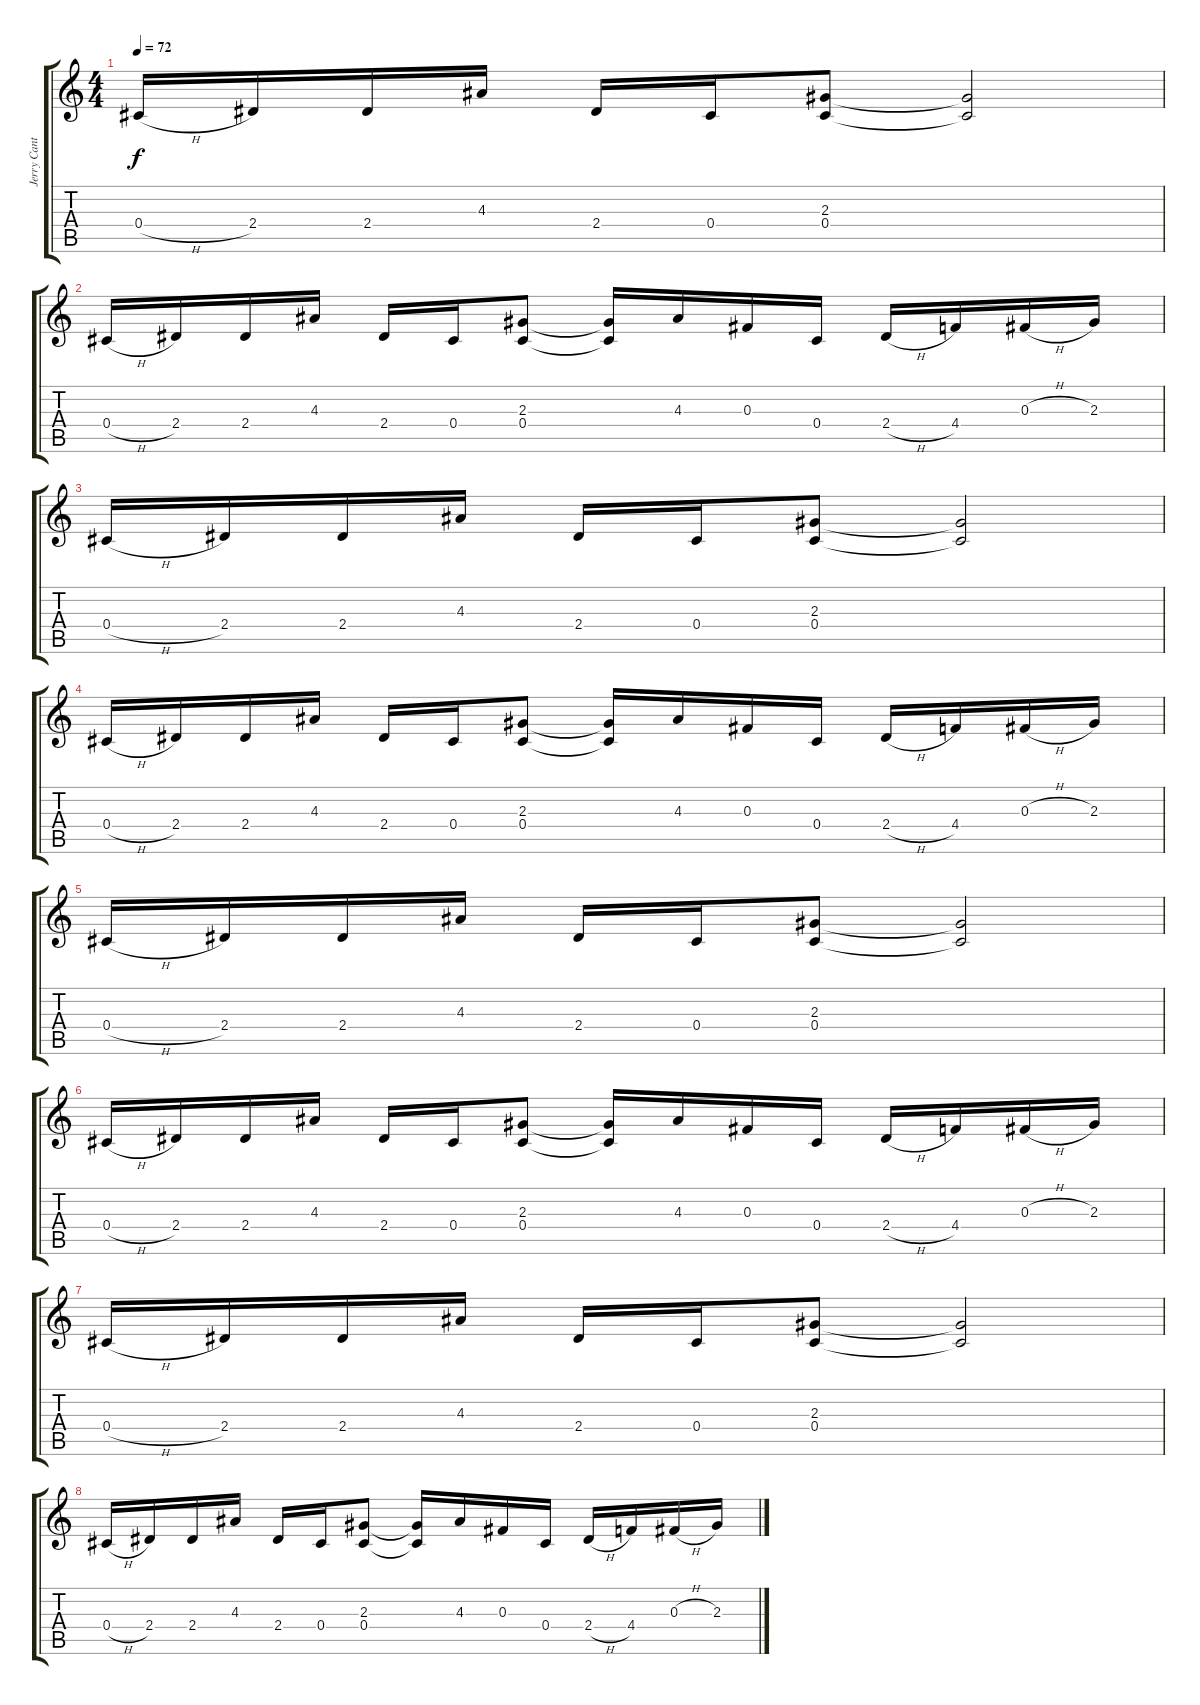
\track ("Jerry Cantrell - Guitar 1 - Clean" "Jerry Cant") {instrument electricguitarclean}
\staff {score tabs}
\tuning (Eb4 Bb3 Gb3 Db3 Ab2 Eb2) {hide}
\ts (4 4)
\tempo 72
\clef g2
\ks c
0.4{h}.16{dy f instrument electricguitarclean} 2.4.16 2.4.16 4.3.16 2.4.16 0.4.16 (2.3 0.4).8 (2.3{t} 0.4{t}).2 |
0.4{h}.16 2.4.16 2.4.16 4.3.16 2.4.16 0.4.16 (2.3 0.4).8 (2.3{t} 0.4{t}).16 4.3.16 0.3.16 0.4.16 2.4{h}.16 4.4.16 0.3{h}.16 2.3.16 |
0.4{h}.16 2.4.16 2.4.16 4.3.16 2.4.16 0.4.16 (2.3 0.4).8 (2.3{t} 0.4{t}).2 |
0.4{h}.16 2.4.16 2.4.16 4.3.16 2.4.16 0.4.16 (2.3 0.4).8 (2.3{t} 0.4{t}).16 4.3.16 0.3.16 0.4.16 2.4{h}.16 4.4.16 0.3{h}.16 2.3.16 |
0.4{h}.16 2.4.16 2.4.16 4.3.16 2.4.16 0.4.16 (2.3 0.4).8 (2.3{t} 0.4{t}).2 |
0.4{h}.16 2.4.16 2.4.16 4.3.16 2.4.16 0.4.16 (2.3 0.4).8 (2.3{t} 0.4{t}).16 4.3.16 0.3.16 0.4.16 2.4{h}.16 4.4.16 0.3{h}.16 2.3.16 |
0.4{h}.16 2.4.16 2.4.16 4.3.16 2.4.16 0.4.16 (2.3 0.4).8 (2.3{t} 0.4{t}).2 |
0.4{h}.16 2.4.16 2.4.16 4.3.16 2.4.16 0.4.16 (2.3 0.4).8 (2.3{t} 0.4{t}).16 4.3.16 0.3.16 0.4.16 2.4{h}.16 4.4.16 0.3{h}.16 2.3.16
